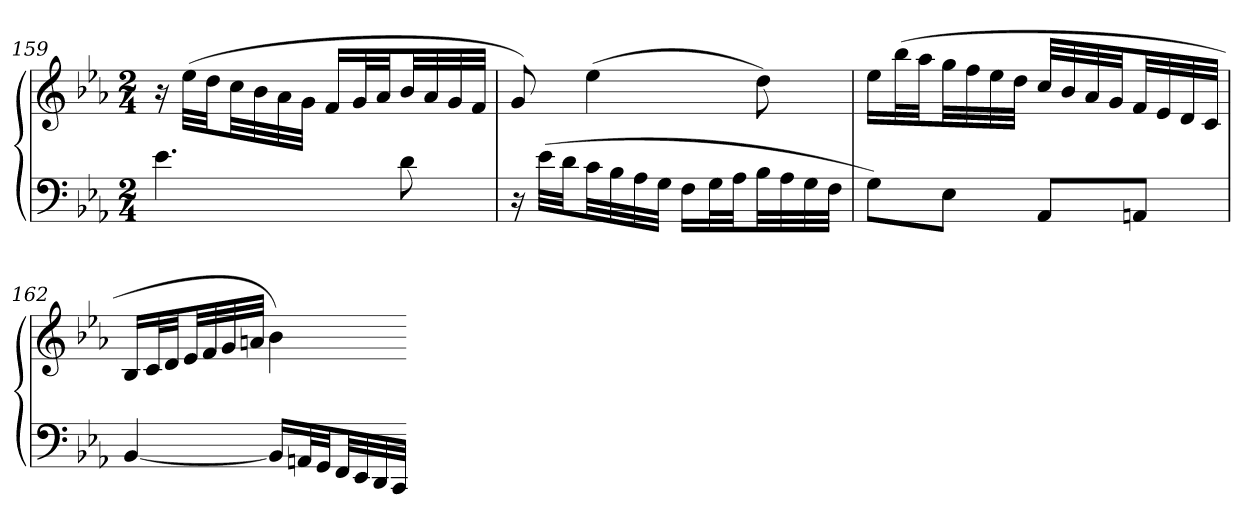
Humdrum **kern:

**kern	**kern
*part1	*part1
*staff2	*staff1
*clefF4	*clefG2
*k[b-e-a-]	*k[b-e-a-]
*E-:	*E-:
*M2/4	*M2/4
=159	=159
4.e-	16r
.	(32ee-LLL
.	32ddJJ
.	32ccLL
.	32b-
.	32a-
.	32gJJJ
.	16fLL
.	32gL
.	32a-JJ
8d	32b-LL
.	32a-
.	32g
.	32fJJJ
=160	=160
16r	8g)
(32e-LLL	.
32dJJ	.
32cLL	(4ee-
32B-	.
32A-	.
32GJJJ	.
16FLL	.
32GL	.
32A-JJ	.
32B-LL	8dd)
32A-	.
32G	.
32FJJJ	.
=161	=161
8GL)	16ee-LL
.	(32bb-L
.	32aa-JJ
8E-J	32ggLL
.	32ff
.	32ee-
.	32ddJJJ
8AA-L	32ccLLL
.	32b-
.	32a-
.	32gJJ
8AAnJ	32fLL
.	32e-
.	32d
.	32cJJJ
=162	=162
[4BB-	16B-LL
.	32cL
.	32dJJ
.	32e-LL
.	32f
.	32g
.	32anJJJ
16BB-LL]	4b-)
32AAnL	.
32GGJJ	.
32FFLL	.
32EE-	.
32DD	.
32CCJJJ	.
=-	=-
*-	*-
